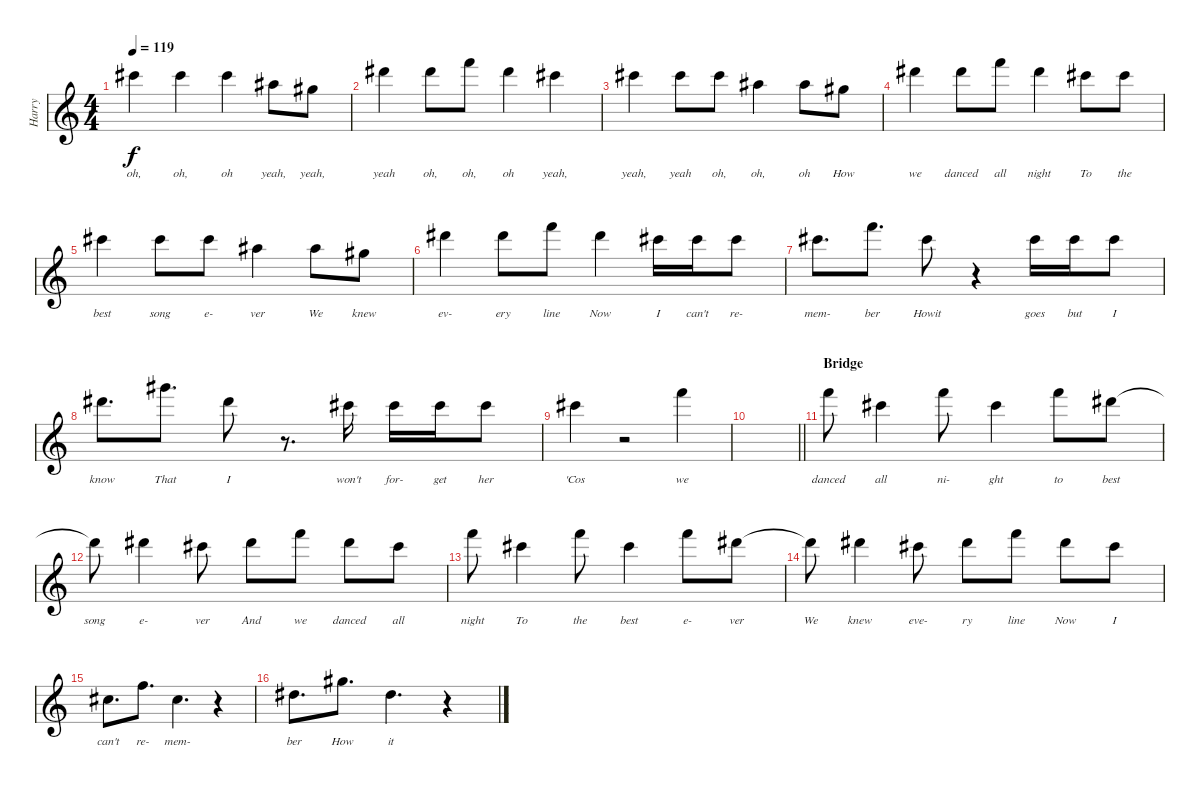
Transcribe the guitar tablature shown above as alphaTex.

\track ("Harry" "Harry") {instrument acousticguitarsteel}
\staff {score}
\tuning (E4 B3 G3 D3 A2 E2 B1) {hide}
\ts (4 4)
\tempo 119
\clef g2
\ks c
9.1.4{lyrics (0 "oh,") lyrics (1 "") lyrics (2 "") lyrics (3 "") lyrics (4 "") dy f} 9.1.4{lyrics (0 "oh,") lyrics (1 "") lyrics (2 "") lyrics (3 "") lyrics (4 "")} 9.1.4{lyrics (0 "oh") lyrics (1 "") lyrics (2 "") lyrics (3 "") lyrics (4 "")} 6.1.8{lyrics (0 "yeah,") lyrics (1 "") lyrics (2 "") lyrics (3 "") lyrics (4 "")} 4.1.8{lyrics (0 "yeah,") lyrics (1 "") lyrics (2 "") lyrics (3 "") lyrics (4 "")} |
11.1.4{lyrics (0 "yeah") lyrics (1 "") lyrics (2 "") lyrics (3 "") lyrics (4 "")} 11.1.8{lyrics (0 "oh,") lyrics (1 "") lyrics (2 "") lyrics (3 "") lyrics (4 "")} 13.1.8{lyrics (0 "oh,") lyrics (1 "") lyrics (2 "") lyrics (3 "") lyrics (4 "")} 11.1.4{lyrics (0 "oh") lyrics (1 "") lyrics (2 "") lyrics (3 "") lyrics (4 "")} 9.1.4{lyrics (0 "yeah,") lyrics (1 "") lyrics (2 "") lyrics (3 "") lyrics (4 "")} |
9.1.4{lyrics (0 "yeah,") lyrics (1 "") lyrics (2 "") lyrics (3 "") lyrics (4 "")} 9.1.8{lyrics (0 "yeah") lyrics (1 "") lyrics (2 "") lyrics (3 "") lyrics (4 "")} 9.1.8{lyrics (0 "oh,") lyrics (1 "") lyrics (2 "") lyrics (3 "") lyrics (4 "")} 6.1.4{lyrics (0 "oh,") lyrics (1 "") lyrics (2 "") lyrics (3 "") lyrics (4 "")} 6.1.8{lyrics (0 "oh") lyrics (1 "") lyrics (2 "") lyrics (3 "") lyrics (4 "")} 4.1.8{lyrics (0 "How") lyrics (1 "") lyrics (2 "") lyrics (3 "") lyrics (4 "")} |
11.1.4{lyrics (0 "we") lyrics (1 "") lyrics (2 "") lyrics (3 "") lyrics (4 "")} 11.1.8{lyrics (0 "danced") lyrics (1 "") lyrics (2 "") lyrics (3 "") lyrics (4 "")} 13.1.8{lyrics (0 "all") lyrics (1 "") lyrics (2 "") lyrics (3 "") lyrics (4 "")} 11.1.4{lyrics (0 "night") lyrics (1 "") lyrics (2 "") lyrics (3 "") lyrics (4 "")} 9.1.8{lyrics (0 "To") lyrics (1 "") lyrics (2 "") lyrics (3 "") lyrics (4 "")} 9.1.8{lyrics (0 "the") lyrics (1 "") lyrics (2 "") lyrics (3 "") lyrics (4 "")} |
9.1.4{lyrics (0 "best") lyrics (1 "") lyrics (2 "") lyrics (3 "") lyrics (4 "")} 9.1.8{lyrics (0 "song") lyrics (1 "") lyrics (2 "") lyrics (3 "") lyrics (4 "")} 9.1.8{lyrics (0 "e-") lyrics (1 "") lyrics (2 "") lyrics (3 "") lyrics (4 "")} 6.1.4{lyrics (0 "ver") lyrics (1 "") lyrics (2 "") lyrics (3 "") lyrics (4 "")} 6.1.8{lyrics (0 "We") lyrics (1 "") lyrics (2 "") lyrics (3 "") lyrics (4 "")} 4.1.8{lyrics (0 "knew") lyrics (1 "") lyrics (2 "") lyrics (3 "") lyrics (4 "")} |
11.1.4{lyrics (0 "ev-") lyrics (1 "") lyrics (2 "") lyrics (3 "") lyrics (4 "")} 11.1.8{lyrics (0 "ery") lyrics (1 "") lyrics (2 "") lyrics (3 "") lyrics (4 "")} 13.1.8{lyrics (0 "line") lyrics (1 "") lyrics (2 "") lyrics (3 "") lyrics (4 "")} 11.1.4{lyrics (0 "Now") lyrics (1 "") lyrics (2 "") lyrics (3 "") lyrics (4 "")} 9.1.16{lyrics (0 "I") lyrics (1 "") lyrics (2 "") lyrics (3 "") lyrics (4 "")} 9.1.16{lyrics (0 "can't") lyrics (1 "") lyrics (2 "") lyrics (3 "") lyrics (4 "")} 9.1.8{lyrics (0 "re-") lyrics (1 "") lyrics (2 "") lyrics (3 "") lyrics (4 "")} |
9.1.8{d lyrics (0 "mem-") lyrics (1 "") lyrics (2 "") lyrics (3 "") lyrics (4 "")} 13.1.8{d lyrics (0 "ber") lyrics (1 "") lyrics (2 "") lyrics (3 "") lyrics (4 "")} 9.1.8{lyrics (0 "Howit") lyrics (1 "") lyrics (2 "") lyrics (3 "") lyrics (4 "")} r.4 9.1.16{lyrics (0 "goes") lyrics (1 "") lyrics (2 "") lyrics (3 "") lyrics (4 "")} 9.1.16{lyrics (0 "but") lyrics (1 "") lyrics (2 "") lyrics (3 "") lyrics (4 "")} 9.1.8{lyrics (0 "I") lyrics (1 "") lyrics (2 "") lyrics (3 "") lyrics (4 "")} |
11.1.8{d lyrics (0 "know") lyrics (1 "") lyrics (2 "") lyrics (3 "") lyrics (4 "")} 16.1.8{d lyrics (0 "That") lyrics (1 "") lyrics (2 "") lyrics (3 "") lyrics (4 "")} 11.1.8{lyrics (0 "I") lyrics (1 "") lyrics (2 "") lyrics (3 "") lyrics (4 "")} r.8{d} 9.1.16{lyrics (0 "won't") lyrics (1 "") lyrics (2 "") lyrics (3 "") lyrics (4 "")} 9.1.16{lyrics (0 "for-") lyrics (1 "") lyrics (2 "") lyrics (3 "") lyrics (4 "")} 9.1.16{lyrics (0 "get") lyrics (1 "") lyrics (2 "") lyrics (3 "") lyrics (4 "")} 9.1.8{lyrics (0 "her") lyrics (1 "") lyrics (2 "") lyrics (3 "") lyrics (4 "")} |
9.1.4{lyrics (0 "'Cos") lyrics (1 "") lyrics (2 "") lyrics (3 "") lyrics (4 "")} r.2 13.1.4{lyrics (0 "we") lyrics (1 "") lyrics (2 "") lyrics (3 "") lyrics (4 "")} |
\barLineRight lightlight
|
\section ("" "Bridge")
13.1.8{lyrics (0 "danced") lyrics (1 "") lyrics (2 "") lyrics (3 "") lyrics (4 "")} 9.1.4{lyrics (0 "all") lyrics (1 "") lyrics (2 "") lyrics (3 "") lyrics (4 "")} 13.1.8{lyrics (0 "ni-") lyrics (1 "") lyrics (2 "") lyrics (3 "") lyrics (4 "")} 9.1.4{lyrics (0 "ght") lyrics (1 "") lyrics (2 "") lyrics (3 "") lyrics (4 "")} 13.1.8{lyrics (0 "to") lyrics (1 "") lyrics (2 "") lyrics (3 "") lyrics (4 "")} 11.1.8{lyrics (0 "best") lyrics (1 "") lyrics (2 "") lyrics (3 "") lyrics (4 "")} |
11.1{t}.8{lyrics (0 "song") lyrics (1 "") lyrics (2 "") lyrics (3 "") lyrics (4 "")} 11.1.4{lyrics (0 "e-") lyrics (1 "") lyrics (2 "") lyrics (3 "") lyrics (4 "")} 9.1.8{lyrics (0 "ver") lyrics (1 "") lyrics (2 "") lyrics (3 "") lyrics (4 "")} 11.1.8{lyrics (0 "And") lyrics (1 "") lyrics (2 "") lyrics (3 "") lyrics (4 "")} 13.1.8{lyrics (0 "we") lyrics (1 "") lyrics (2 "") lyrics (3 "") lyrics (4 "")} 11.1.8{lyrics (0 "danced") lyrics (1 "") lyrics (2 "") lyrics (3 "") lyrics (4 "")} 9.1.8{lyrics (0 "all") lyrics (1 "") lyrics (2 "") lyrics (3 "") lyrics (4 "")} |
13.1.8{lyrics (0 "night") lyrics (1 "") lyrics (2 "") lyrics (3 "") lyrics (4 "")} 9.1.4{lyrics (0 "To") lyrics (1 "") lyrics (2 "") lyrics (3 "") lyrics (4 "")} 13.1.8{lyrics (0 "the") lyrics (1 "") lyrics (2 "") lyrics (3 "") lyrics (4 "")} 9.1.4{lyrics (0 "best") lyrics (1 "") lyrics (2 "") lyrics (3 "") lyrics (4 "")} 13.1.8{lyrics (0 "e-") lyrics (1 "") lyrics (2 "") lyrics (3 "") lyrics (4 "")} 11.1.8{lyrics (0 "ver") lyrics (1 "") lyrics (2 "") lyrics (3 "") lyrics (4 "")} |
11.1{t}.8{lyrics (0 "We") lyrics (1 "") lyrics (2 "") lyrics (3 "") lyrics (4 "")} 11.1.4{lyrics (0 "knew") lyrics (1 "") lyrics (2 "") lyrics (3 "") lyrics (4 "")} 9.1.8{lyrics (0 "eve-") lyrics (1 "") lyrics (2 "") lyrics (3 "") lyrics (4 "")} 11.1.8{lyrics (0 "ry") lyrics (1 "") lyrics (2 "") lyrics (3 "") lyrics (4 "")} 13.1.8{lyrics (0 "line") lyrics (1 "") lyrics (2 "") lyrics (3 "") lyrics (4 "")} 11.1.8{lyrics (0 "Now") lyrics (1 "") lyrics (2 "") lyrics (3 "") lyrics (4 "")} 9.1.8{lyrics (0 "I") lyrics (1 "") lyrics (2 "") lyrics (3 "") lyrics (4 "")} |
2.2.8{d lyrics (0 "can't") lyrics (1 "") lyrics (2 "") lyrics (3 "") lyrics (4 "")} 1.1.8{d lyrics (0 "re-") lyrics (1 "") lyrics (2 "") lyrics (3 "") lyrics (4 "")} 2.2.4{d lyrics (0 "mem-") lyrics (1 "") lyrics (2 "") lyrics (3 "") lyrics (4 "")} r.4 |
4.2.8{d lyrics (0 "ber") lyrics (1 "") lyrics (2 "") lyrics (3 "") lyrics (4 "")} 4.1.8{d lyrics (0 "How") lyrics (1 "") lyrics (2 "") lyrics (3 "") lyrics (4 "")} 4.2.4{d lyrics (0 "it") lyrics (1 "") lyrics (2 "") lyrics (3 "") lyrics (4 "")} r.4
